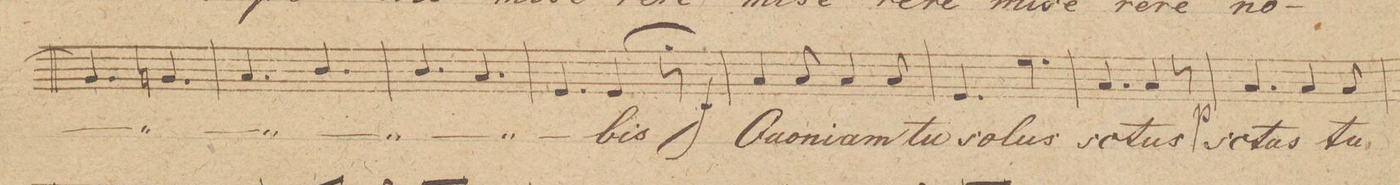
**kern	**text	**dynam
*I"Baſso 2do	*	*
*clefF4	*	*
*k[]	*	*
*M6/8	*	*
4.BB-X/]	.	.
4.BBn/	.	.
=66	=66	=66
4.C/	.	.
4.D/	.	.
=67	=67	=67
4.D/	.	.
4.C/	.	.
=68	=68	=68
4.GG/	.	.
4GG/	-bis	.
8r;	.	f
=69	=69	=69
4C/	Quo-	.
8C/	-ni-	.
4C/	-am	.
8C/	tu	.
=70	=70	=70
4.GG/	so-	.
4.G\	-lus	.
=71	=71	=71
4.C/	(san)-	.
4C/	-ctus	.
8r	.	.
=72	=72	=72
4.C/	(san)-	p
4C/	-ctus	.
8C/	tu	.
=73	=73	=73
*-	*-	*-
